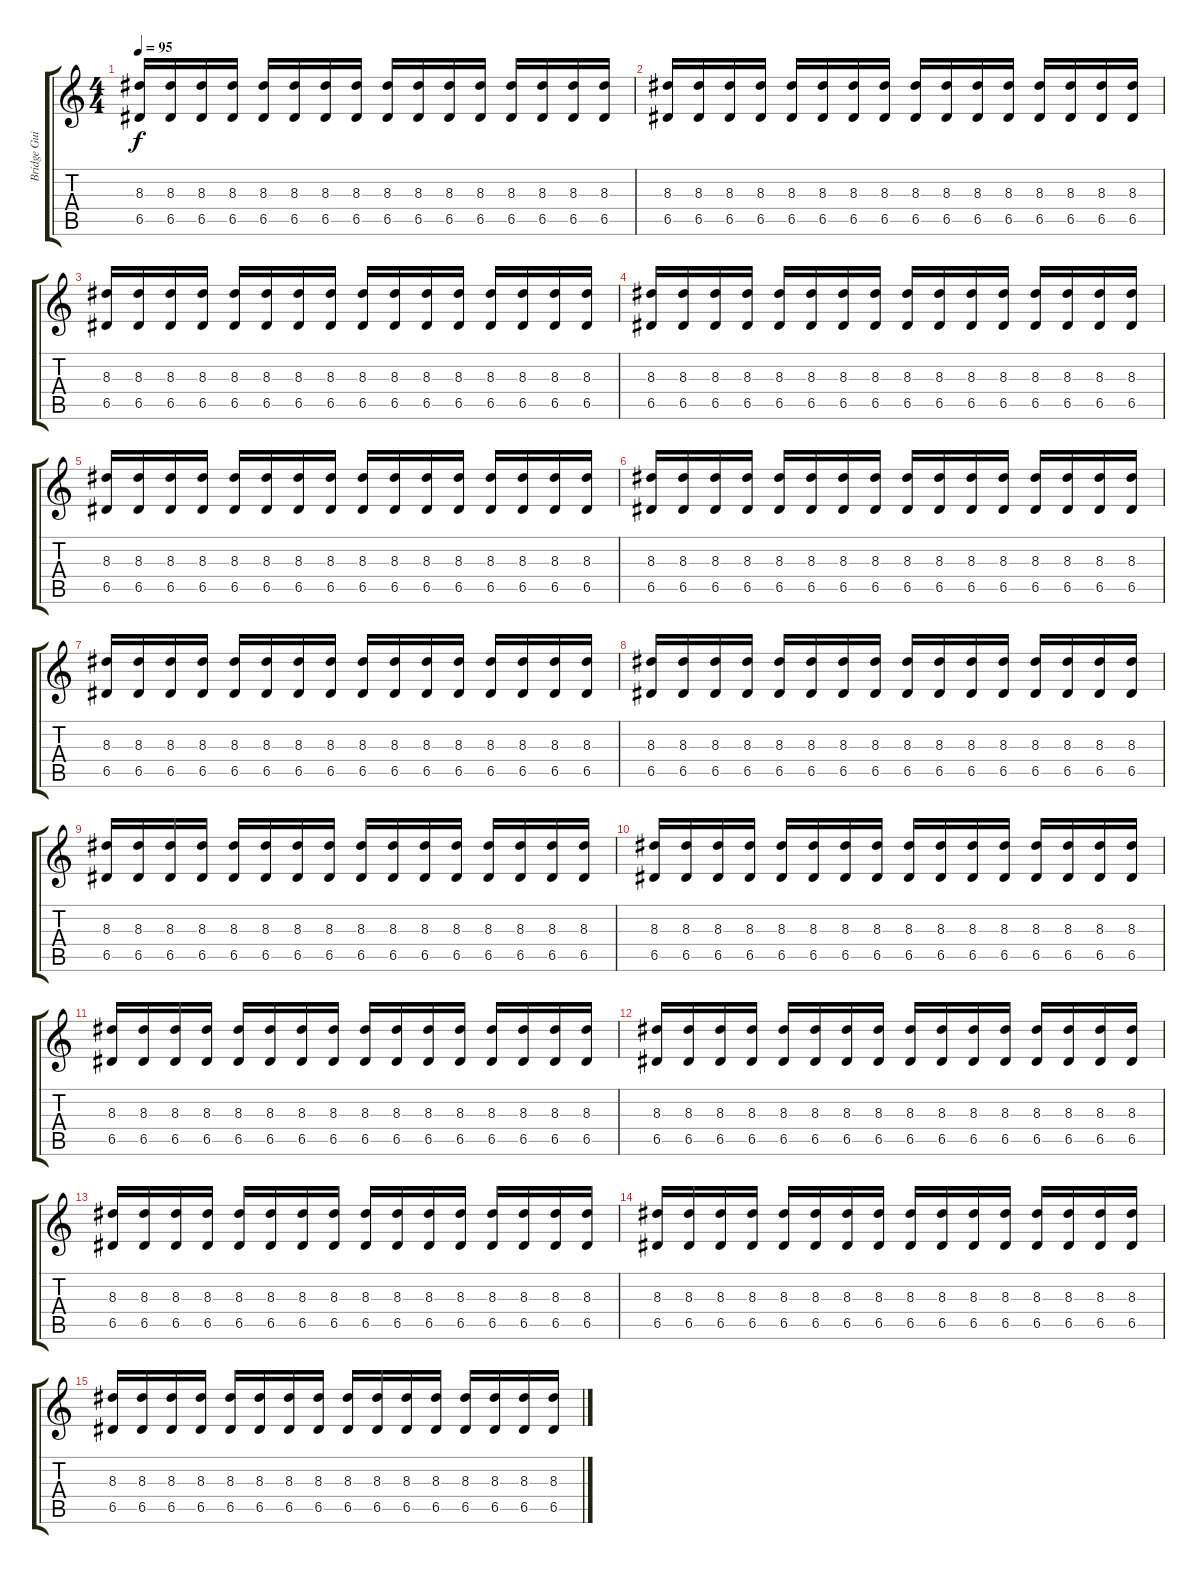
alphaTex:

\track ("Bridge Guitar [Added]" "Bridge Gui") {instrument overdrivenguitar}
\staff {score tabs}
\tuning (E4 B3 G3 D3 A2 E2) {hide}
\ts (4 4)
\tempo 95
\clef g2
\ks c
(8.3 6.5).16{dy f} (8.3 6.5).16 (8.3 6.5).16 (8.3 6.5).16 (8.3 6.5).16 (8.3 6.5).16 (8.3 6.5).16 (8.3 6.5).16 (8.3 6.5).16 (8.3 6.5).16 (8.3 6.5).16 (8.3 6.5).16 (8.3 6.5).16 (8.3 6.5).16 (8.3 6.5).16 (8.3 6.5).16 |
(8.3 6.5).16 (8.3 6.5).16 (8.3 6.5).16 (8.3 6.5).16 (8.3 6.5).16 (8.3 6.5).16 (8.3 6.5).16 (8.3 6.5).16 (8.3 6.5).16 (8.3 6.5).16 (8.3 6.5).16 (8.3 6.5).16 (8.3 6.5).16 (8.3 6.5).16 (8.3 6.5).16 (8.3 6.5).16 |
(8.3 6.5).16 (8.3 6.5).16 (8.3 6.5).16 (8.3 6.5).16 (8.3 6.5).16 (8.3 6.5).16 (8.3 6.5).16 (8.3 6.5).16 (8.3 6.5).16 (8.3 6.5).16 (8.3 6.5).16 (8.3 6.5).16 (8.3 6.5).16 (8.3 6.5).16 (8.3 6.5).16 (8.3 6.5).16 |
(8.3 6.5).16 (8.3 6.5).16 (8.3 6.5).16 (8.3 6.5).16 (8.3 6.5).16 (8.3 6.5).16 (8.3 6.5).16 (8.3 6.5).16 (8.3 6.5).16 (8.3 6.5).16 (8.3 6.5).16 (8.3 6.5).16 (8.3 6.5).16 (8.3 6.5).16 (8.3 6.5).16 (8.3 6.5).16 |
(8.3 6.5).16 (8.3 6.5).16 (8.3 6.5).16 (8.3 6.5).16 (8.3 6.5).16 (8.3 6.5).16 (8.3 6.5).16 (8.3 6.5).16 (8.3 6.5).16 (8.3 6.5).16 (8.3 6.5).16 (8.3 6.5).16 (8.3 6.5).16 (8.3 6.5).16 (8.3 6.5).16 (8.3 6.5).16 |
(8.3 6.5).16 (8.3 6.5).16 (8.3 6.5).16 (8.3 6.5).16 (8.3 6.5).16 (8.3 6.5).16 (8.3 6.5).16 (8.3 6.5).16 (8.3 6.5).16 (8.3 6.5).16 (8.3 6.5).16 (8.3 6.5).16 (8.3 6.5).16 (8.3 6.5).16 (8.3 6.5).16 (8.3 6.5).16 |
(8.3 6.5).16 (8.3 6.5).16 (8.3 6.5).16 (8.3 6.5).16 (8.3 6.5).16 (8.3 6.5).16 (8.3 6.5).16 (8.3 6.5).16 (8.3 6.5).16 (8.3 6.5).16 (8.3 6.5).16 (8.3 6.5).16 (8.3 6.5).16 (8.3 6.5).16 (8.3 6.5).16 (8.3 6.5).16 |
(8.3 6.5).16 (8.3 6.5).16 (8.3 6.5).16 (8.3 6.5).16 (8.3 6.5).16 (8.3 6.5).16 (8.3 6.5).16 (8.3 6.5).16 (8.3 6.5).16 (8.3 6.5).16 (8.3 6.5).16 (8.3 6.5).16 (8.3 6.5).16 (8.3 6.5).16 (8.3 6.5).16 (8.3 6.5).16 |
(8.3 6.5).16 (8.3 6.5).16 (8.3 6.5).16 (8.3 6.5).16 (8.3 6.5).16 (8.3 6.5).16 (8.3 6.5).16 (8.3 6.5).16 (8.3 6.5).16 (8.3 6.5).16 (8.3 6.5).16 (8.3 6.5).16 (8.3 6.5).16 (8.3 6.5).16 (8.3 6.5).16 (8.3 6.5).16 |
(8.3 6.5).16 (8.3 6.5).16 (8.3 6.5).16 (8.3 6.5).16 (8.3 6.5).16 (8.3 6.5).16 (8.3 6.5).16 (8.3 6.5).16 (8.3 6.5).16 (8.3 6.5).16 (8.3 6.5).16 (8.3 6.5).16 (8.3 6.5).16 (8.3 6.5).16 (8.3 6.5).16 (8.3 6.5).16 |
(8.3 6.5).16 (8.3 6.5).16 (8.3 6.5).16 (8.3 6.5).16 (8.3 6.5).16 (8.3 6.5).16 (8.3 6.5).16 (8.3 6.5).16 (8.3 6.5).16 (8.3 6.5).16 (8.3 6.5).16 (8.3 6.5).16 (8.3 6.5).16 (8.3 6.5).16 (8.3 6.5).16 (8.3 6.5).16 |
(8.3 6.5).16 (8.3 6.5).16 (8.3 6.5).16 (8.3 6.5).16 (8.3 6.5).16 (8.3 6.5).16 (8.3 6.5).16 (8.3 6.5).16 (8.3 6.5).16 (8.3 6.5).16 (8.3 6.5).16 (8.3 6.5).16 (8.3 6.5).16 (8.3 6.5).16 (8.3 6.5).16 (8.3 6.5).16 |
(8.3 6.5).16 (8.3 6.5).16 (8.3 6.5).16 (8.3 6.5).16 (8.3 6.5).16 (8.3 6.5).16 (8.3 6.5).16 (8.3 6.5).16 (8.3 6.5).16 (8.3 6.5).16 (8.3 6.5).16 (8.3 6.5).16 (8.3 6.5).16 (8.3 6.5).16 (8.3 6.5).16 (8.3 6.5).16 |
(8.3 6.5).16 (8.3 6.5).16 (8.3 6.5).16 (8.3 6.5).16 (8.3 6.5).16 (8.3 6.5).16 (8.3 6.5).16 (8.3 6.5).16 (8.3 6.5).16 (8.3 6.5).16 (8.3 6.5).16 (8.3 6.5).16 (8.3 6.5).16 (8.3 6.5).16 (8.3 6.5).16 (8.3 6.5).16 |
(8.3 6.5).16 (8.3 6.5).16 (8.3 6.5).16 (8.3 6.5).16 (8.3 6.5).16 (8.3 6.5).16 (8.3 6.5).16 (8.3 6.5).16 (8.3 6.5).16 (8.3 6.5).16 (8.3 6.5).16 (8.3 6.5).16 (8.3 6.5).16 (8.3 6.5).16 (8.3 6.5).16 (8.3 6.5).16
